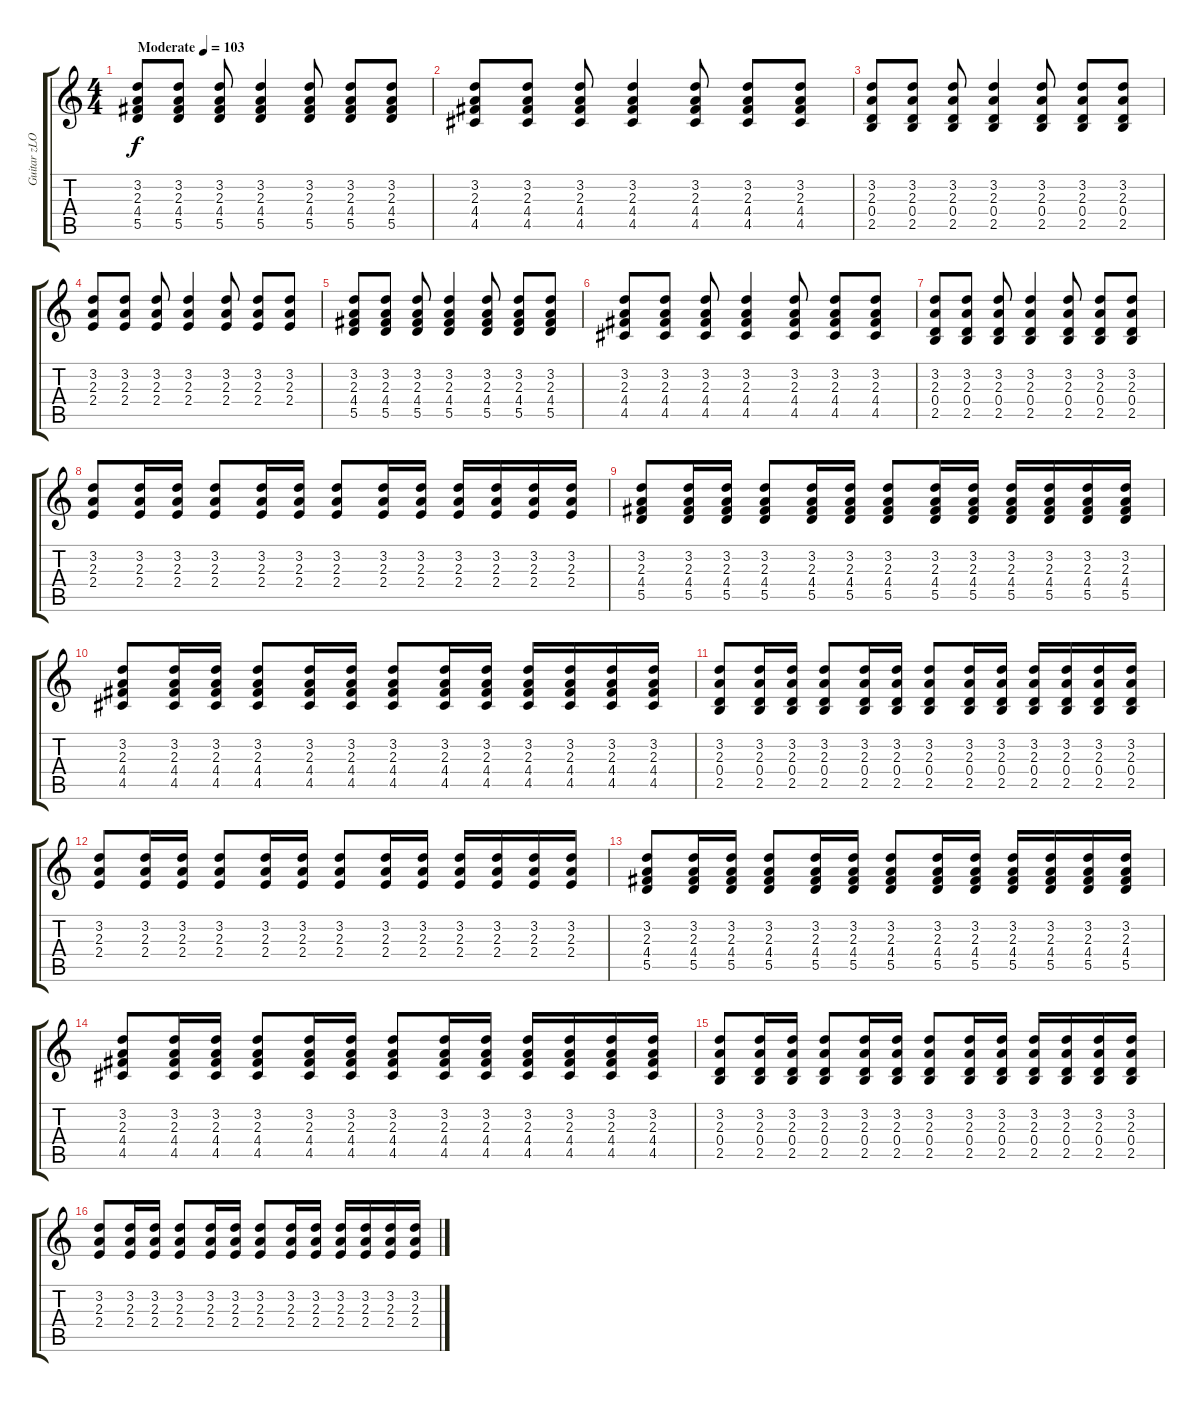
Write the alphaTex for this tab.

\track ("Guitar zLOB" "Guitar zLO") {instrument acousticguitarsteel}
\staff {score tabs}
\tuning (E4 B3 G3 D3 A2 E2) {hide}
\ts (4 4)
\tempo (103 "Moderate")
\clef g2
\ks c
(3.2 2.3 4.4 5.5).8{dy f instrument acousticguitarsteel} (3.2 2.3 4.4 5.5).8 (3.2 2.3 4.4 5.5).8 (3.2 2.3 4.4 5.5).4 (3.2 2.3 4.4 5.5).8 (3.2 2.3 4.4 5.5).8 (3.2 2.3 4.4 5.5).8 |
(3.2 2.3 4.4 4.5).8 (3.2 2.3 4.4 4.5).8 (3.2 2.3 4.4 4.5).8 (3.2 2.3 4.4 4.5).4 (3.2 2.3 4.4 4.5).8 (3.2 2.3 4.4 4.5).8 (3.2 2.3 4.4 4.5).8 |
(3.2 2.3 0.4 2.5).8 (3.2 2.3 0.4 2.5).8 (3.2 2.3 0.4 2.5).8 (3.2 2.3 0.4 2.5).4 (3.2 2.3 0.4 2.5).8 (3.2 2.3 0.4 2.5).8 (3.2 2.3 0.4 2.5).8 |
(3.2 2.3 2.4).8 (3.2 2.3 2.4).8 (3.2 2.3 2.4).8 (3.2 2.3 2.4).4 (3.2 2.3 2.4).8 (3.2 2.3 2.4).8 (3.2 2.3 2.4).8 |
(3.2 2.3 4.4 5.5).8 (3.2 2.3 4.4 5.5).8 (3.2 2.3 4.4 5.5).8 (3.2 2.3 4.4 5.5).4 (3.2 2.3 4.4 5.5).8 (3.2 2.3 4.4 5.5).8 (3.2 2.3 4.4 5.5).8 |
(3.2 2.3 4.4 4.5).8 (3.2 2.3 4.4 4.5).8 (3.2 2.3 4.4 4.5).8 (3.2 2.3 4.4 4.5).4 (3.2 2.3 4.4 4.5).8 (3.2 2.3 4.4 4.5).8 (3.2 2.3 4.4 4.5).8 |
(3.2 2.3 0.4 2.5).8 (3.2 2.3 0.4 2.5).8 (3.2 2.3 0.4 2.5).8 (3.2 2.3 0.4 2.5).4 (3.2 2.3 0.4 2.5).8 (3.2 2.3 0.4 2.5).8 (3.2 2.3 0.4 2.5).8 |
(3.2 2.3 2.4).8 (3.2 2.3 2.4).16 (3.2 2.3 2.4).16 (3.2 2.3 2.4).8 (3.2 2.3 2.4).16 (3.2 2.3 2.4).16 (3.2 2.3 2.4).8 (3.2 2.3 2.4).16 (3.2 2.3 2.4).16 (3.2 2.3 2.4).16 (3.2 2.3 2.4).16 (3.2 2.3 2.4).16 (3.2 2.3 2.4).16 |
(3.2 2.3 4.4 5.5).8 (3.2 2.3 4.4 5.5).16 (3.2 2.3 4.4 5.5).16 (3.2 2.3 4.4 5.5).8 (3.2 2.3 4.4 5.5).16 (3.2 2.3 4.4 5.5).16 (3.2 2.3 4.4 5.5).8 (3.2 2.3 4.4 5.5).16 (3.2 2.3 4.4 5.5).16 (3.2 2.3 4.4 5.5).16 (3.2 2.3 4.4 5.5).16 (3.2 2.3 4.4 5.5).16 (3.2 2.3 4.4 5.5).16 |
(3.2 2.3 4.4 4.5).8 (3.2 2.3 4.4 4.5).16 (3.2 2.3 4.4 4.5).16 (3.2 2.3 4.4 4.5).8 (3.2 2.3 4.4 4.5).16 (3.2 2.3 4.4 4.5).16 (3.2 2.3 4.4 4.5).8 (3.2 2.3 4.4 4.5).16 (3.2 2.3 4.4 4.5).16 (3.2 2.3 4.4 4.5).16 (3.2 2.3 4.4 4.5).16 (3.2 2.3 4.4 4.5).16 (3.2 2.3 4.4 4.5).16 |
(3.2 2.3 0.4 2.5).8 (3.2 2.3 0.4 2.5).16 (3.2 2.3 0.4 2.5).16 (3.2 2.3 0.4 2.5).8 (3.2 2.3 0.4 2.5).16 (3.2 2.3 0.4 2.5).16 (3.2 2.3 0.4 2.5).8 (3.2 2.3 0.4 2.5).16 (3.2 2.3 0.4 2.5).16 (3.2 2.3 0.4 2.5).16 (3.2 2.3 0.4 2.5).16 (3.2 2.3 0.4 2.5).16 (3.2 2.3 0.4 2.5).16 |
(3.2 2.3 2.4).8 (3.2 2.3 2.4).16 (3.2 2.3 2.4).16 (3.2 2.3 2.4).8 (3.2 2.3 2.4).16 (3.2 2.3 2.4).16 (3.2 2.3 2.4).8 (3.2 2.3 2.4).16 (3.2 2.3 2.4).16 (3.2 2.3 2.4).16 (3.2 2.3 2.4).16 (3.2 2.3 2.4).16 (3.2 2.3 2.4).16 |
(3.2 2.3 4.4 5.5).8 (3.2 2.3 4.4 5.5).16 (3.2 2.3 4.4 5.5).16 (3.2 2.3 4.4 5.5).8 (3.2 2.3 4.4 5.5).16 (3.2 2.3 4.4 5.5).16 (3.2 2.3 4.4 5.5).8 (3.2 2.3 4.4 5.5).16 (3.2 2.3 4.4 5.5).16 (3.2 2.3 4.4 5.5).16 (3.2 2.3 4.4 5.5).16 (3.2 2.3 4.4 5.5).16 (3.2 2.3 4.4 5.5).16 |
(3.2 2.3 4.4 4.5).8 (3.2 2.3 4.4 4.5).16 (3.2 2.3 4.4 4.5).16 (3.2 2.3 4.4 4.5).8 (3.2 2.3 4.4 4.5).16 (3.2 2.3 4.4 4.5).16 (3.2 2.3 4.4 4.5).8 (3.2 2.3 4.4 4.5).16 (3.2 2.3 4.4 4.5).16 (3.2 2.3 4.4 4.5).16 (3.2 2.3 4.4 4.5).16 (3.2 2.3 4.4 4.5).16 (3.2 2.3 4.4 4.5).16 |
(3.2 2.3 0.4 2.5).8 (3.2 2.3 0.4 2.5).16 (3.2 2.3 0.4 2.5).16 (3.2 2.3 0.4 2.5).8 (3.2 2.3 0.4 2.5).16 (3.2 2.3 0.4 2.5).16 (3.2 2.3 0.4 2.5).8 (3.2 2.3 0.4 2.5).16 (3.2 2.3 0.4 2.5).16 (3.2 2.3 0.4 2.5).16 (3.2 2.3 0.4 2.5).16 (3.2 2.3 0.4 2.5).16 (3.2 2.3 0.4 2.5).16 |
(3.2 2.3 2.4).8 (3.2 2.3 2.4).16 (3.2 2.3 2.4).16 (3.2 2.3 2.4).8 (3.2 2.3 2.4).16 (3.2 2.3 2.4).16 (3.2 2.3 2.4).8 (3.2 2.3 2.4).16 (3.2 2.3 2.4).16 (3.2 2.3 2.4).16 (3.2 2.3 2.4).16 (3.2 2.3 2.4).16 (3.2 2.3 2.4).16
